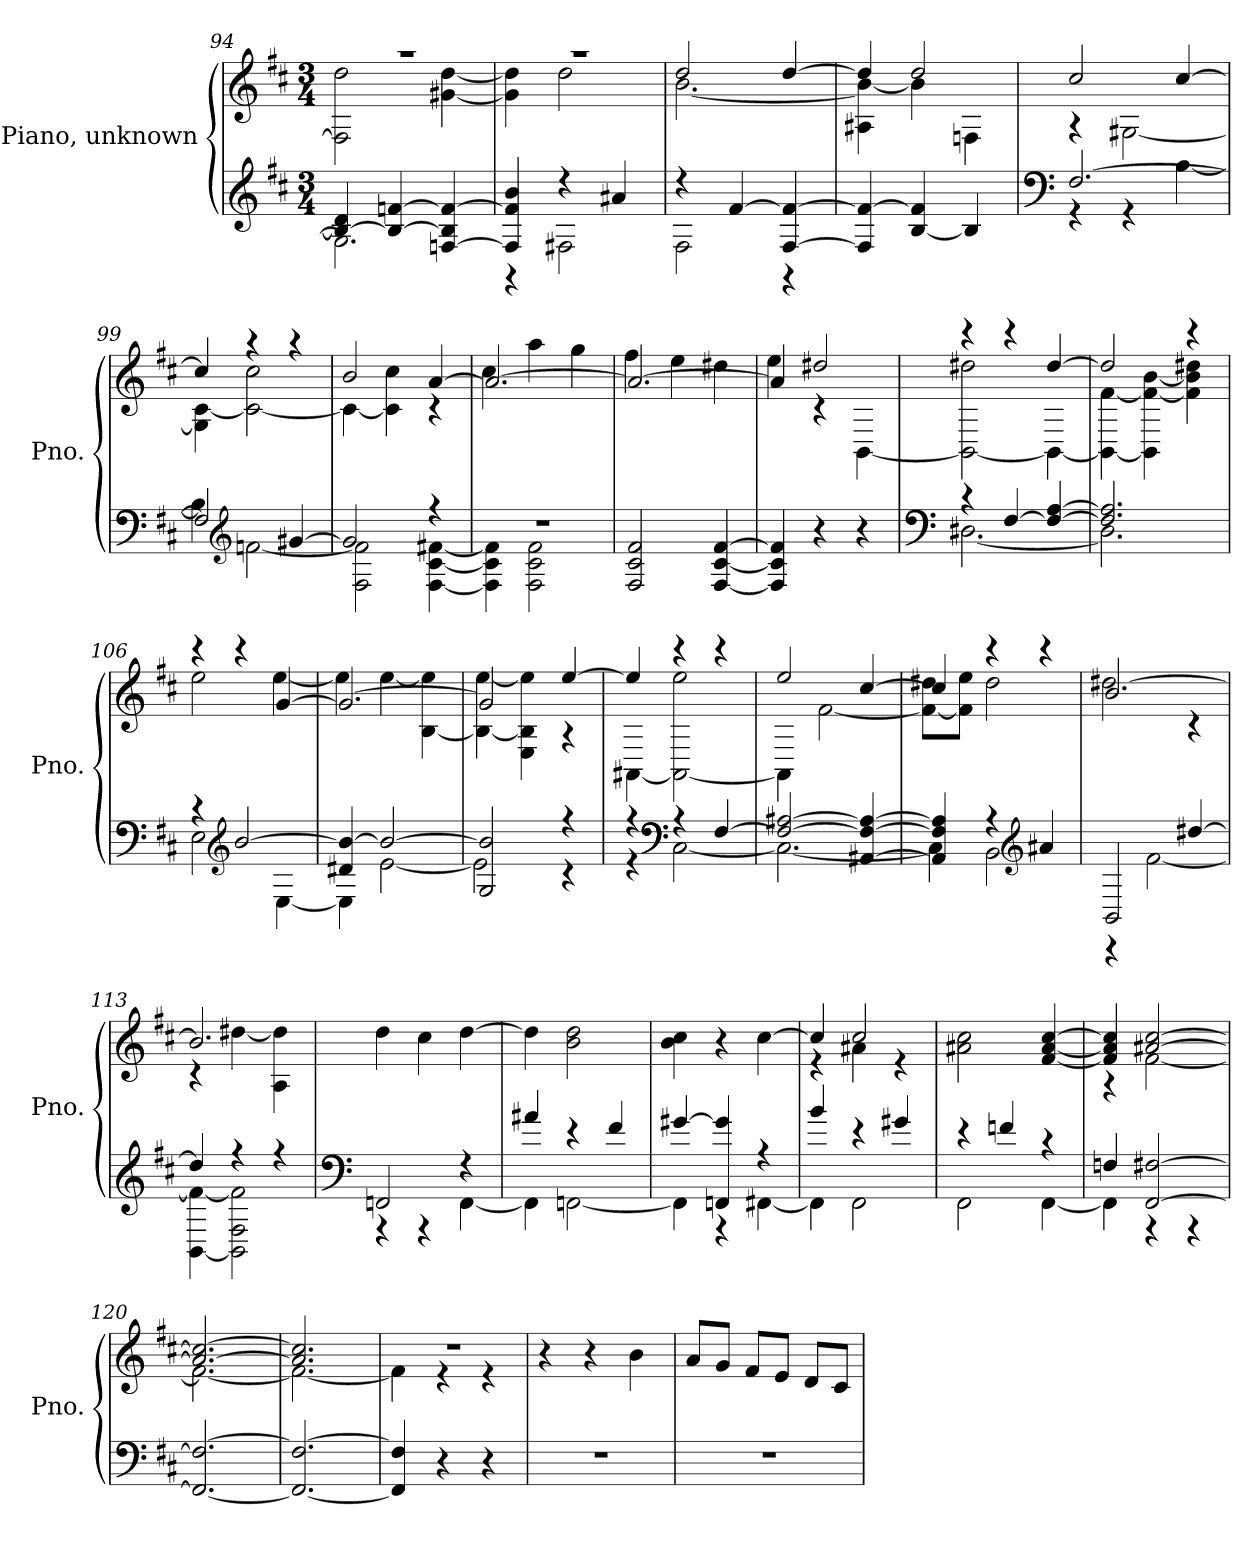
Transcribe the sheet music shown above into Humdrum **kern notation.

**kern	**kern
*part1	*part1
*staff2	*staff1
*I"Piano, unknown	*
*I'Pno.	*
!!LO:LB:g=z
*clefG2	*clefG2
*k[f#c#]	*k[f#c#]
*M3/4	*M3/4
=94	=94
*^	*^
4B/_ 4d/	2.G#\]	2.r	2F\] 2dd\
4B/_ [4fn/	.	.	.
[4Fn/ 4B/] 4f/_	.	.	[4g#X\ [4dd\
=95	=95	=95	=95
4F/] 4f/] 4b/	4r	2.r	4g#\] 4dd\]
4r	2F#X\	.	2dd\
4a#X/	.	.	.
=96	=96	=96	=96
4r	2F#\	2dd/	[2.b\
[4f#/	.	.	.
[4F#/ 4f#/_	4r	[4dd/	.
*v	*v	*	*
=97	=97	=97
4F#/] 4f#/_	4dd/]	4A#X\ 4b\_
[4B/ 4f#/]	2dd/	4b\]
4B/]	.	4Fn\
=98	=98	=98
*clefF4	*	*
*^	*	*
[2.F#/	4r	2cc#/	4r
.	4r	.	[2G#X\
.	[4B\	[4cc#/	.
=99	=99	=99	=99
2F#/]	4B\]	4cc#/]	4G#\] [4c#\
*clefG2	*	*	*
.	[2fn\	4r	2c#\_ 2cc#\
[4g#X/	.	4r	.
=100	=100	=100	=100
2g#/]	2F#\ 2f\]	2b/	4c#\_
.	.	.	4c#\] 4cc#\
4r	[4F#\ [4c#\ [4f#X\	[4a/	4r
!!LO:LB:g=z	!!
=101	=101	=101	=101
2.r	4F#\] 4c#\] 4f#\]	2.a/_	4cc#\
.	2F#\ 2c#\ 2f#\	.	4aa\
.	.	.	4gg\
*v	*v	*	*
=102	=102	=102
2F#/ 2c#/ 2f#/	2.a/_	4ff#\
.	.	4ee\
[4F#/ [4c#/ [4f#/	.	4dd#X\
=103	=103	=103
4F#/] 4c#/] 4f#/]	4a/]	4ee\
4r	2dd#X/	4r
4r	.	[4BB\
=104	=104	=104
*clefF4	*	*
*^	*	*
4r	[2.D#X\	4r	2BB\_ 2dd#X\
[4F#/	.	4r	.
4F#/_ [4A/	.	[4dd#/	4BB\_
=105	=105	=105	=105
2.F#/] 2.A/]	2.D#\]	2dd#/]	4BB\_ [4f#\
.	.	.	4BB\] 4f#\_ [4b\
.	.	4r	4f#\] 4b\] 4dd#X\
=106	=106	=106	=106
4r	2E\	4r	2ee\
*clefG2	*	*	*
[2b/	.	4r	.
.	[4E\	[4g/	[4ee\
=107	=107	=107	=107
4d#X/ 4b/_	4E\]	2.g/_	4ee\]
2b/_	[2e\	.	[4ee\
.	.	.	[4B\ 4ee\]
!!LO:PB:g=z	!!
=108	=108	=108	=108
2G/ 2b/]	2e\]	2g/]	4B\_ [4ee\
.	.	.	4E\ 4B\] 4ee\]
4r	4r	[4ee/	4r
=109	=109	=109	=109
4r	4r	4ee/]	[4AA#X\
*clefF4	*	*	*
4r	[2C#\	4r	2AA#\_ 2ee\
[4F#/	.	4r	.
=110	=110	=110	=110
2F#/_ [2A#X/	2.C#\_	2ee/	4AA#\]
.	.	.	[2f#\
[4AA#X/ 4F#/_ 4A#/_	.	[4cc#/	.
=111	=111	=111	=111
4AA#/] 4F#/] 4A#/]	4C#\]	4cc#/]	8f#\_ 8dd#X\L
.	.	.	8f#\] 8ee\J
4r	2BB\	4r	2dd#\
*clefG2	*	*	*
4a#X/	.	4r	.
=112	=112	=112	=112
2BB/	4r	[2.b/	2dd#X\
.	[2f#\	.	.
[4dd#X/	.	.	4r
=113	=113	=113	=113
4dd#/]	[4BB\ 4f#\_	2.b/]	4r
4r	2BB\] 2F#\ 2f#\]	.	[4dd#X\
4r	.	.	4A\ 4dd#\]
*	*	*v	*v
=114	=114	=114
*clefF4	*	*
2FFn/	4r	4dd\
.	4r	4cc#\
4r	[4FF\	[4dd\
!!LO:LB:g=z
=115	=115	=115
4a#X/	4FF\]	4dd\]
4r	[2FFn\	2b\ 2dd\
4f#/	.	.
=116	=116	=116
[4g#X/	4FF\]	4b\ 4cc#\
4FFn/ 4g#/]	4r	4r
4r	[4FF#X\	[4cc#\
=117	=117	=117
*	*	*^
4b/	4FF#\]	4cc#/]	4r
4r	2FF#\	2cc#/	4a#X\
4g#X/	.	.	4r
*	*	*v	*v
=118	=118	=118
4r	2FF#\	2a#X\ 2cc#\
4fn/	.	.
4r	[4FF#\	[4f#/ [4a#/ [4cc#/
=119	=119	=119
*	*	*^
4Fn/	4FF#\]	4f#/] 4a#/] 4cc#/]	4r
[2FF#/ [2F#X/	4r	[2a#X/ [2cc#/	[2f#\
.	4r	.	.
*v	*v	*	*
=120	=120	=120
2.FF#/_ 2.F#/_	2.a#/_ 2.cc#/_	2.f#\_
=121	=121	=121
2.FF#/_ 2.F#/_	2.a#/] 2.cc#/]	2.f#\_
=122	=122	=122
4FF#/] 4F#/]	2.r	4f#\]
4r	.	4r
4r	.	4r
*	*v	*v
=123	=123
2.r	4r
.	4r
.	4b\
!!LO:LB:g=z
=124	=124
2.r	8a/L
.	8g/J
.	8f#/L
.	8e/J
.	8d/L
.	8c#/J
=	=
*-	*-
